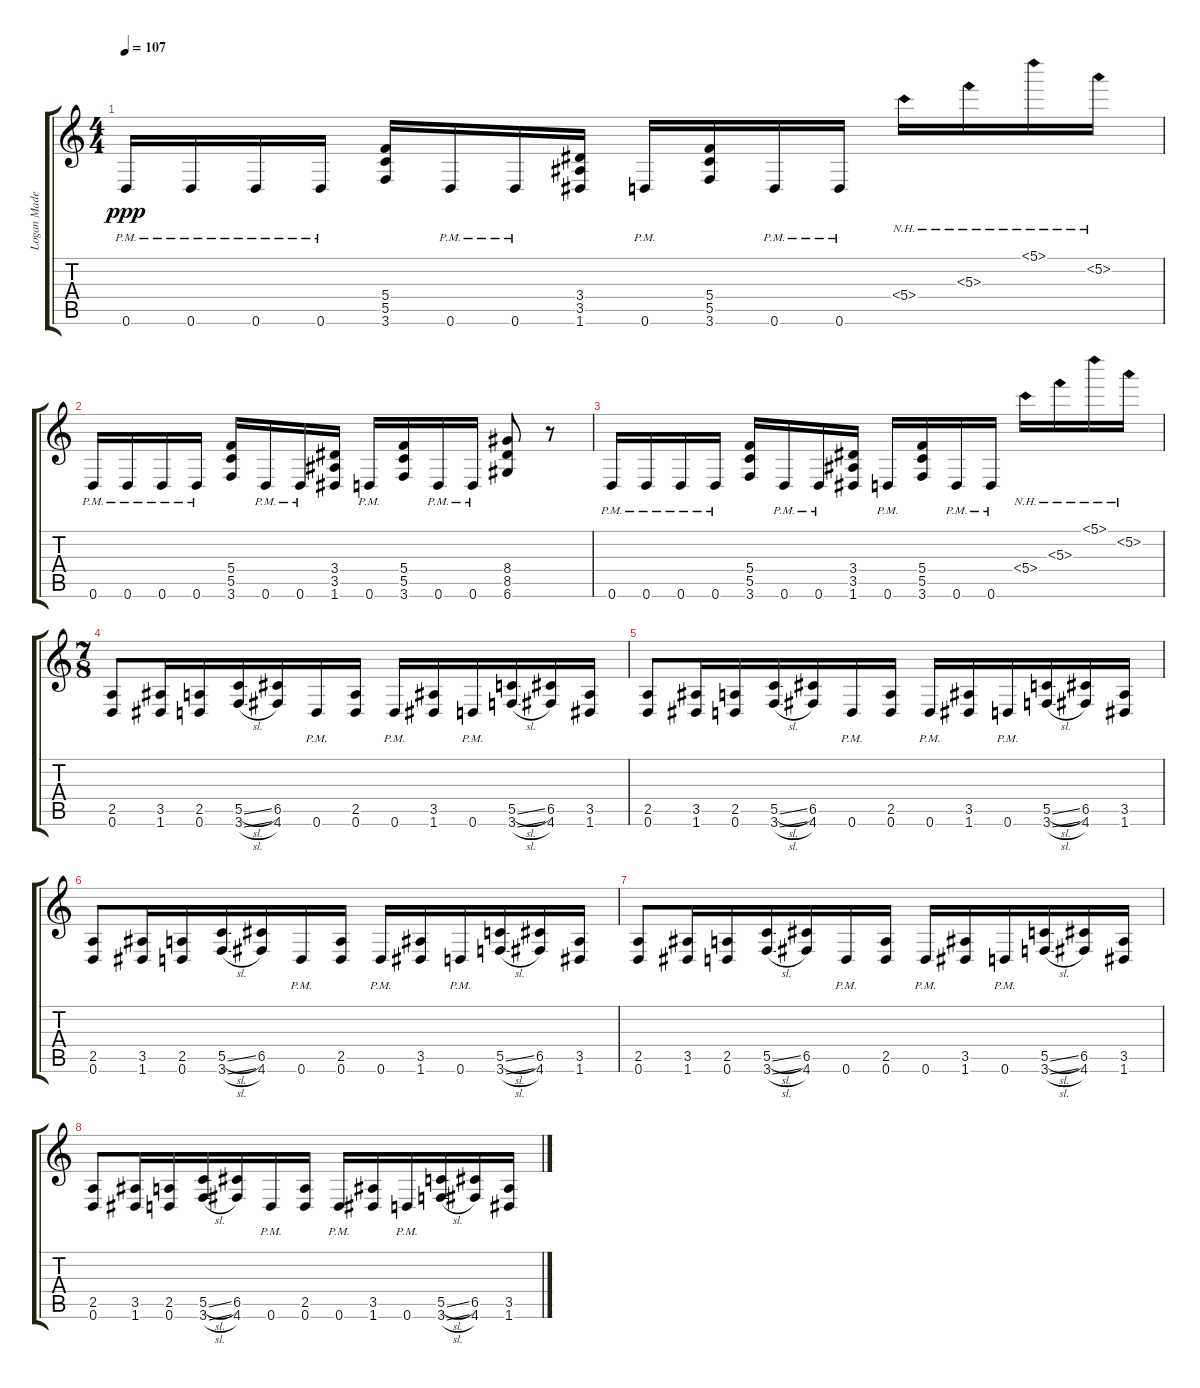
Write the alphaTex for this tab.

\track ("Logan Mader" "Logan Made") {instrument distortionguitar}
\staff {score tabs}
\tuning (D4 A3 F3 C3 G2 D2) {hide}
\ts (4 4)
\tempo 107
\clef g2
\ks c
0.6{pm}.16{dy ppp} 0.6{pm}.16 0.6{pm}.16 0.6{pm}.16 (5.4 5.5 3.6).16 0.6{pm}.16 0.6{pm}.16 (3.4 3.5 1.6).16 0.6{pm}.16 (5.4 5.5 3.6).16 0.6{pm}.16 0.6{pm}.16 5.4{nh}.16 5.3{nh}.16 5.1{nh}.16 5.2{nh}.16 |
0.6{pm}.16 0.6{pm}.16 0.6{pm}.16 0.6{pm}.16 (5.4 5.5 3.6).16 0.6{pm}.16 0.6{pm}.16 (3.4 3.5 1.6).16 0.6{pm}.16 (5.4 5.5 3.6).16 0.6{pm}.16 0.6{pm}.16 (8.4 8.5 6.6).8 r.8 |
0.6{pm}.16 0.6{pm}.16 0.6{pm}.16 0.6{pm}.16 (5.4 5.5 3.6).16 0.6{pm}.16 0.6{pm}.16 (3.4 3.5 1.6).16 0.6{pm}.16 (5.4 5.5 3.6).16 0.6{pm}.16 0.6{pm}.16 5.4{nh}.16 5.3{nh}.16 5.1{nh}.16 5.2{nh}.16 |
\ts (7 8)
(2.5 0.6).8 (3.5 1.6).16 (2.5 0.6).16 (5.5{sl} 3.6{sl}).16 (6.5 4.6).16 0.6{pm}.16 (2.5 0.6).16 0.6{pm}.16 (3.5 1.6).16 0.6{pm}.16 (5.5{sl} 3.6{sl}).16 (6.5 4.6).16 (3.5 1.6).16 |
(2.5 0.6).8 (3.5 1.6).16 (2.5 0.6).16 (5.5{sl} 3.6{sl}).16 (6.5 4.6).16 0.6{pm}.16 (2.5 0.6).16 0.6{pm}.16 (3.5 1.6).16 0.6{pm}.16 (5.5{sl} 3.6{sl}).16 (6.5 4.6).16 (3.5 1.6).16 |
(2.5 0.6).8 (3.5 1.6).16 (2.5 0.6).16 (5.5{sl} 3.6{sl}).16 (6.5 4.6).16 0.6{pm}.16 (2.5 0.6).16 0.6{pm}.16 (3.5 1.6).16 0.6{pm}.16 (5.5{sl} 3.6{sl}).16 (6.5 4.6).16 (3.5 1.6).16 |
(2.5 0.6).8 (3.5 1.6).16 (2.5 0.6).16 (5.5{sl} 3.6{sl}).16 (6.5 4.6).16 0.6{pm}.16 (2.5 0.6).16 0.6{pm}.16 (3.5 1.6).16 0.6{pm}.16 (5.5{sl} 3.6{sl}).16 (6.5 4.6).16 (3.5 1.6).16 |
(2.5 0.6).8 (3.5 1.6).16 (2.5 0.6).16 (5.5{sl} 3.6{sl}).16 (6.5 4.6).16 0.6{pm}.16 (2.5 0.6).16 0.6{pm}.16 (3.5 1.6).16 0.6{pm}.16 (5.5{sl} 3.6{sl}).16 (6.5 4.6).16 (3.5 1.6).16
